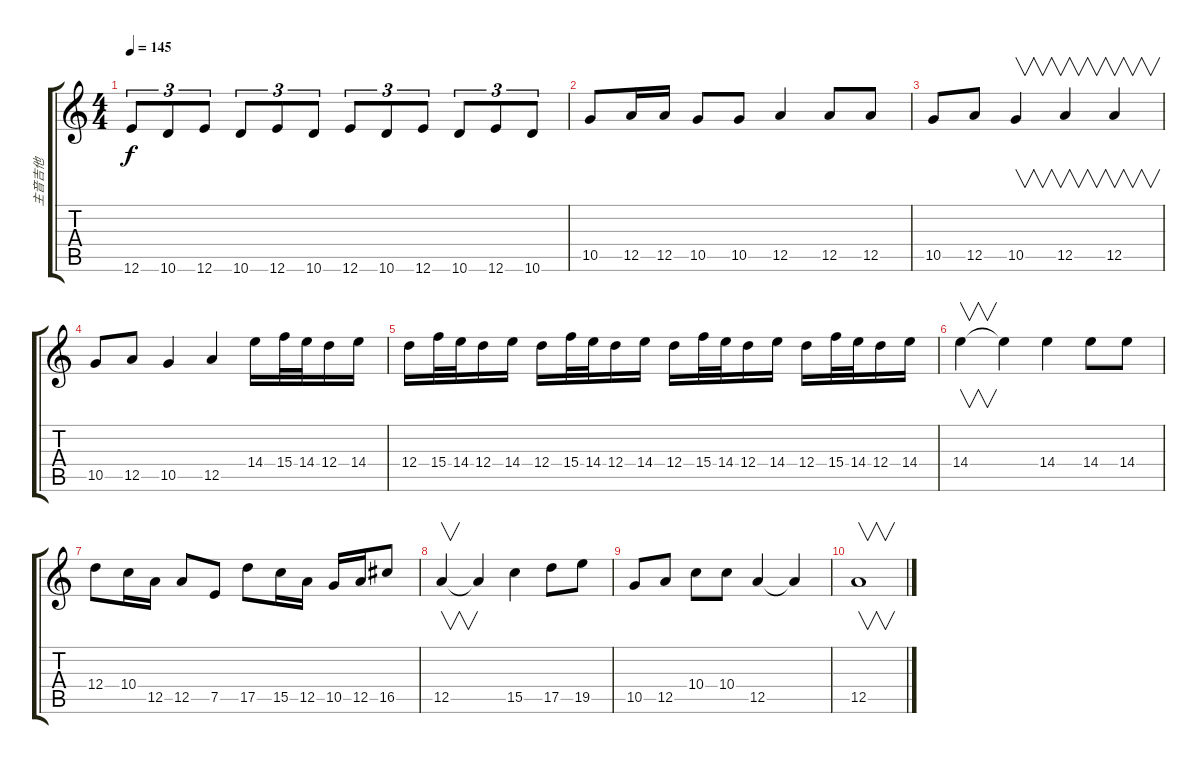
\track ("主音吉他" "主音吉他") {instrument distortionguitar}
\staff {score tabs}
\tuning (E4 B3 G3 D3 A2 E2) {hide}
\ts (4 4)
\tempo 145
\clef g2
\ks c
12.6.8{tu (3 2) dy f} 10.6.8{tu (3 2)} 12.6.8{tu (3 2)} 10.6.8{tu (3 2)} 12.6.8{tu (3 2)} 10.6.8{tu (3 2)} 12.6.8{tu (3 2)} 10.6.8{tu (3 2)} 12.6.8{tu (3 2)} 10.6.8{tu (3 2)} 12.6.8{tu (3 2)} 10.6.8{tu (3 2)} |
10.5.8 12.5.16 12.5.16 10.5.8 10.5.8 12.5.4 12.5.8 12.5.8 |
10.5.8 12.5.8 10.5.4{v} 12.5.4{v} 12.5.4{v} |
10.5.8 12.5.8 10.5.4 12.5.4 14.4.16 15.4.32 14.4.32 12.4.16 14.4.16 |
12.4.16 15.4.32 14.4.32 12.4.16 14.4.16 12.4.16 15.4.32 14.4.32 12.4.16 14.4.16 12.4.16 15.4.32 14.4.32 12.4.16 14.4.16 12.4.16 15.4.32 14.4.32 12.4.16 14.4.16 |
14.4.4{v} 14.4{t}.4 14.4.4 14.4.8 14.4.8 |
12.4.8 10.4.16 12.5.16 12.5.8 7.5.8 17.5.8 15.5.16 12.5.16 10.5.16 12.5.16 16.5.8 |
12.5.4{v} 12.5{t}.4 15.5.4 17.5.8 19.5.8 |
10.5.8 12.5.8 10.4.8 10.4.8 12.5.4 12.5{t}.4 |
12.5.1{v}
